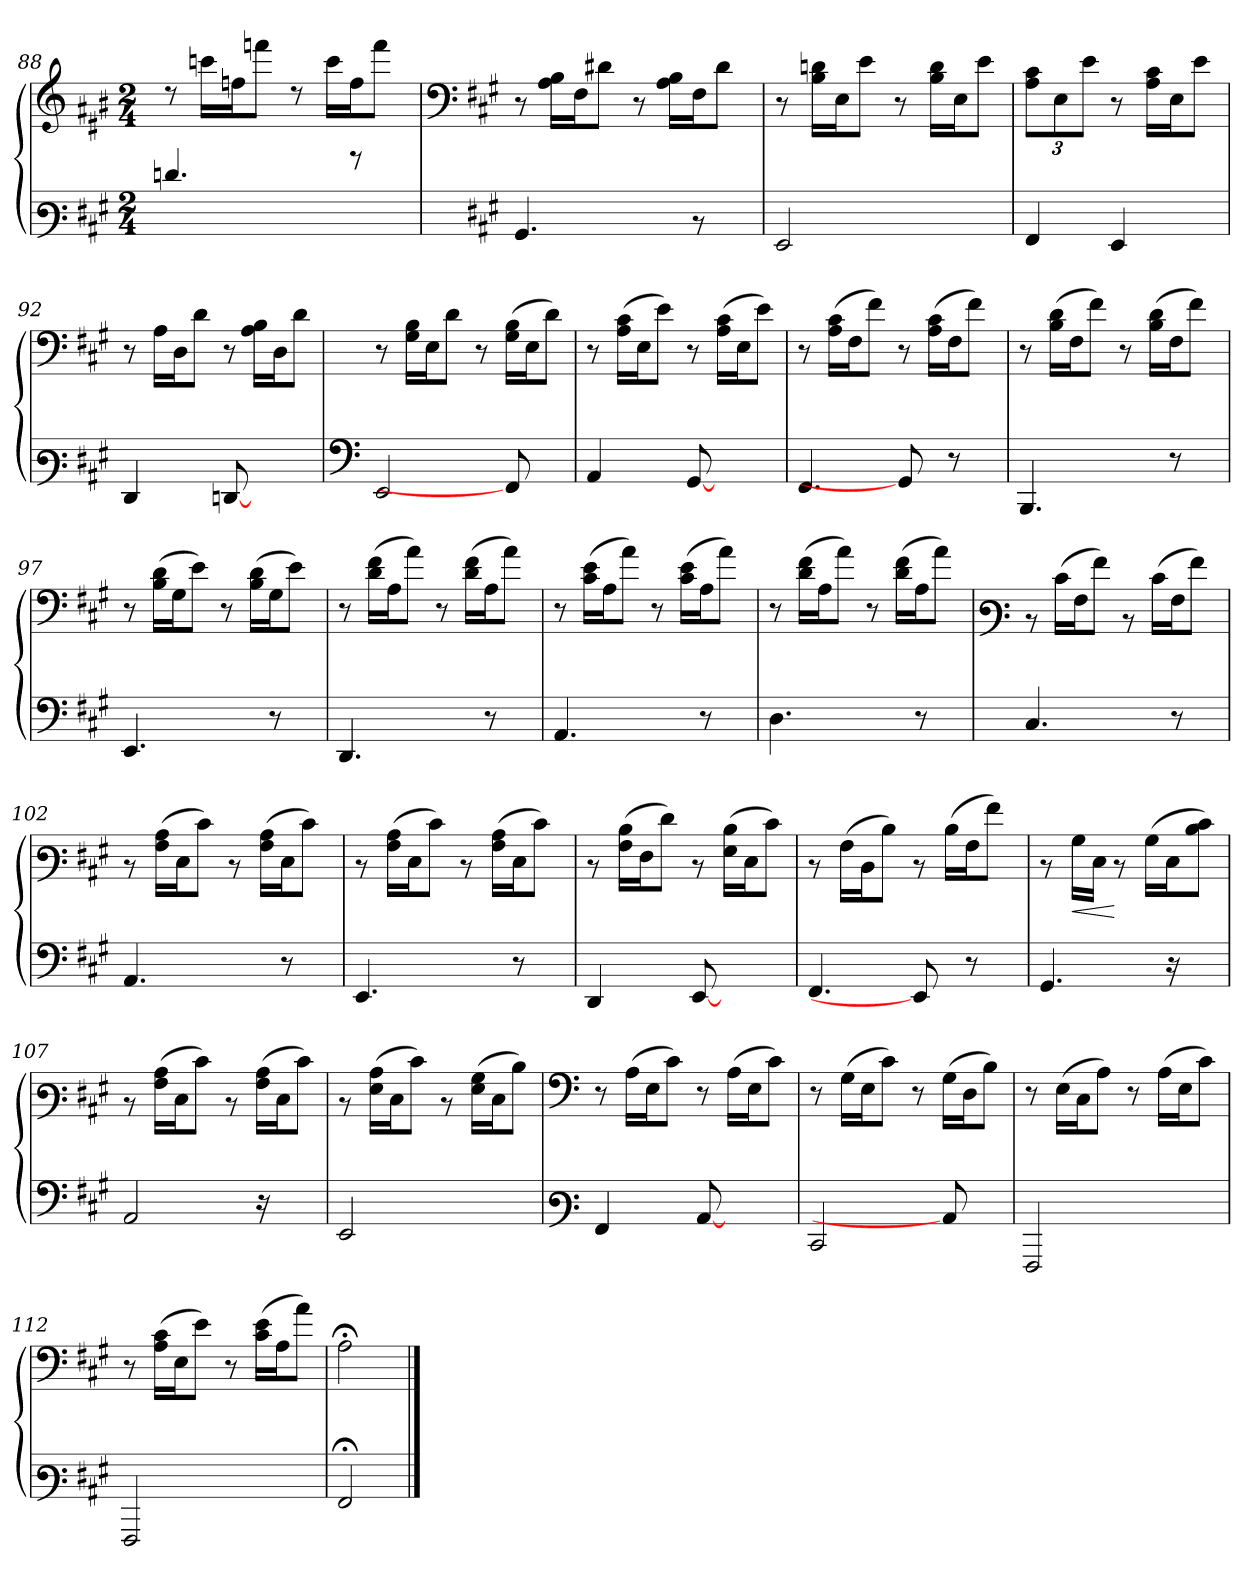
**kern	**kern	**dynam
*part1	*part1	*part1
*staff2	*staff1	*staff1/2
*clefF3	*clefG3	*
*k[f#c#g#]	*k[f#c#g#]	*
*M2/4	*M2/4	*
=88	=88	=88
4.f/	8rb	.
.	16aan\LL	.
.	16ddn\J	.
.	8dddn\J	.
8.ryy	8rb	.
.	16aa\LL	.
8rb	16dd\J	.
.	8ddd\J	.
16ryy	.	.
!!LO:PB:g=z
=89	=89	=89
*	*clefF4	*
*k[f#c#g#]	*k[f#c#g#]	*
4.BB/	8r	.
.	16A\ 16B\LL	.
.	16F#\J	.
.	8d#X\J	.
8.ryy	8r	.
.	16A\ 16B\LL	.
8rD	16F#\J	.
.	8d#\J	.
16ryy	.	.
=90	=90	=90
2GG#/	8r	.
.	16B\ 16dn\LL	.
.	16E\J	.
.	8e\J	.
.	8r	.
4ryy	16B\ 16d\LL	.
.	16E\J	.
.	8e\J	.
=91	=91	=91
4AA/	12A\ 12c#\L	.
.	12E\	.
.	12e\J	.
4GG#/	8r	.
.	16A\ 16c#\LL	.
.	16E\J	.
8ryy	8e\J	.
=92	=92	=92
4FF#/	8r	.
.	16A\LL	.
.	16D\J	.
8ryy	8d\J	.
[8FFn/	8r	.
4ryy	16A\ 16B\LL	.
.	16D\J	.
.	8d\J	.
!!LO:LB:g=z
=93	=93	=93
*clefF4	*	*
2EE/	8r	.
.	16G#\ 16B\LL	.
.	16E\J	.
.	8d\J	.
.	8r	.
8FF/]	(>16G#\ 16B\LL	.
.	16E\J	.
8ryy	8d\J)	.
=94	=94	=94
4AA/	8r	.
.	(>16A\ 16c#\LL	.
.	16E\J	.
8ryy	8e\J)	.
[8GG#/	8r	.
4ryy	(>16A\ 16c#\LL	.
.	16E\J	.
.	8e\J)	.
=95	=95	=95
4.FF#/	8r	.
.	(>16A\ 16c#\LL	.
.	16F#\J	.
.	8f#\J)	.
8GG#/]	8r	.
16ryy	(>16A\ 16c#\LL	.
8r	16F#\J	.
.	8f#\J)	.
16ryy	.	.
=96	=96	=96
4.BBB/	8r	.
.	(>16B\ 16d\LL	.
.	16F#\J	.
.	8f#\J)	.
8.ryy	8r	.
.	(>16B\ 16d\LL	.
8r	16F#\J	.
.	8f#\J)	.
16ryy	.	.
!!LO:LB:g=z
=97	=97	=97
4.EE/	8r	.
.	(>16B\ 16d\LL	.
.	16G#\J	.
.	8e\J)	.
8.ryy	8r	.
.	(>16B\ 16d\LL	.
8r	16G#\J	.
.	8e\J)	.
16ryy	.	.
=98	=98	=98
4.DD/	8r	.
.	(>16d\ 16f#\LL	.
.	16A\J	.
.	8a\J)	.
8.ryy	8r	.
.	(>16d\ 16f#\LL	.
8r	16A\J	.
.	8a\J)	.
16ryy	.	.
=99	=99	=99
4.AA/	8r	.
.	(>16c#\ 16e\LL	.
.	16A\J	.
.	8a\J)	.
8.ryy	8r	.
.	(>16c#\ 16e\LL	.
8r	16A\J	.
.	8a\J)	.
16ryy	.	.
=100	=100	=100
4.D\	8r	.
.	(>16d\ 16f#\LL	.
.	16A\J	.
.	8a\J)	.
8.ryy	8r	.
.	(>16d\ 16f#\LL	.
8r	16A\J	.
.	8a\J)	.
16ryy	.	.
!!LO:LB:g=z
=101	=101	=101
*	*clefF3	*
4.C#/	8rD	.
.	(>16e\LL	.
.	16A\J	.
.	8a\J)	.
8.ryy	8rD	.
.	(>16e\LL	.
8r	16A\J	.
.	8a\J)	.
16ryy	.	.
=102	=102	=102
4.AA/	8rD	.
.	(>16A\ 16c#\LL	.
.	16E\J	.
.	8e\J)	.
8.ryy	8rD	.
.	(>16A\ 16c#\LL	.
8r	16E\J	.
.	8e\J)	.
16ryy	.	.
=103	=103	=103
4.EE/	8rD	.
.	(>16A\ 16c#\LL	.
.	16E\J	.
.	8e\J)	.
8.ryy	8rD	.
.	(>16A\ 16c#\LL	.
8r	16E\J	.
.	8e\J)	.
16ryy	.	.
=104	=104	=104
4DD/	8rD	.
.	(>16A\ 16d\LL	.
.	16F#\J	.
8ryy	8f#\J)	.
[8EE/	8rD	.
4ryy	(>16G#\ 16d\LL	.
.	16E\J	.
.	8e\J)	.
!!LO:LB:g=z
=105	=105	=105
4.FF#/	8rD	.
.	(>16A\LL	.
.	16D\J	.
.	8d\J)	.
8EE/]	8rD	.
16ryy	(>16d\LL	.
8r	16A\J	.
.	8a\J)	.
16ryy	.	.
=106	=106	=106
4.GG#/	8rD	.
!	!	!LO:HP:b
.	16B\LL	<
.	16E\JJ	.
.	8rD	[
16ryy	(>16B\LL	.
16r	16E\J	.
8ryy	8d\ 8e\J)	.
=107	=107	=107
2AA/	8rD	.
.	(>16A\ 16c#\LL	.
.	16E\J	.
.	8e\J)	.
.	8rD	.
16r	(>16A\ 16c#\LL	.
8.ryy	16E\J	.
.	8e\J)	.
=108	=108	=108
2EE/	8rD	.
.	(>16G#\ 16c#\LL	.
.	16E\J	.
.	8e\J)	.
.	8rD	.
4ryy	(>16G#\ 16B\LL	.
.	16E\J	.
.	8d\J)	.
!!LO:LB:g=z
=109	=109	=109
*clefF3	*clefF4	*
4AA/	8r	.
.	(>16A\LL	.
.	16E\J	.
8ryy	8c#\J)	.
[8C#/	8r	.
4ryy	(>16A\LL	.
.	16E\J	.
.	8c#\J)	.
=110	=110	=110
2EE/	8r	.
.	(>16G#\LL	.
.	16E\J	.
.	8c#\J)	.
.	8r	.
8C#/]	(>16G#\LL	.
.	16D\J	.
8ryy	8B\J)	.
=111	=111	=111
2AAA/	8r	.
.	(>16E\LL	.
.	16C#\J	.
.	8A\J)	.
.	8r	.
4ryy	(>16A\LL	.
.	16E\J	.
.	8c#\J)	.
=112	=112	=112
2AAA/	8r	.
.	(>16A\ 16c#\LL	.
.	16E\J	.
.	8e\J)	.
.	8r	.
4ryy	(>16c#\ 16e\LL	.
.	16A\J	.
.	8a\J)	.
=113	=113	=113
2AA;</	2A;<\	.
==	==	==
*-	*-	*-
